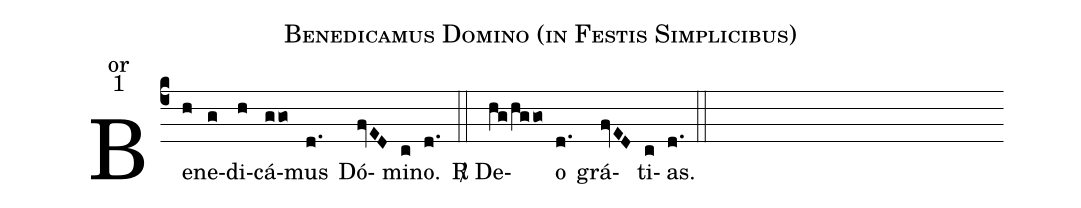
name:Benedicamus Domino (in Festis Simplicibus);
office-part:or;
mode:1;
%%
(c4) Be(h)ne(g)di(h)cá(ggo)mus(d.) Dó(fvED)mi(c)no.(d.) (::)
<sp>R/</sp> D{e}(hg/hggo)o(d.)  grá(fvED)ti(c)as.(d.) (::)
